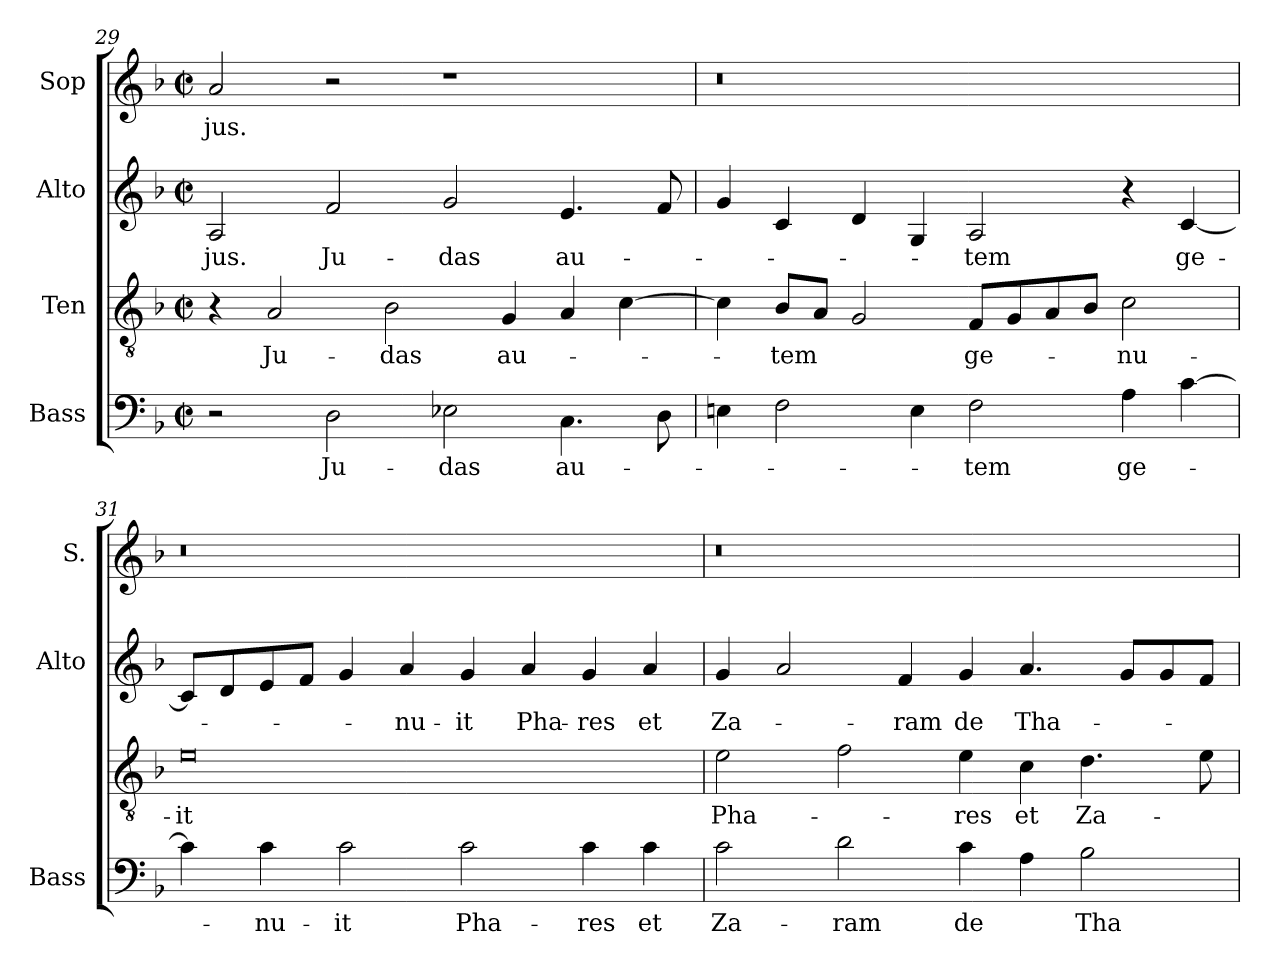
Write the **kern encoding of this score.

**kern	**text	**kern	**text	**kern	**text	**kern	**text
*part4	*part4	*part3	*part3	*part2	*part2	*part1	*part1
*staff4	*staff4	*staff3	*staff3	*staff2	*staff2	*staff1	*staff1
*I"Bass	*	*I"Ten	*	*I"Alto	*	*I"Sop	*
*I'Bass	*	*	*	*I'Alto	*	*I'S.	*
!!LO:PB:g=z
*clefF4	*	*clefGv2	*	*clefG2	*	*clefG2	*
*k[b-]	*	*k[b-]	*	*k[b-]	*	*k[b-]	*
*F:	*	*F:	*	*F:	*	*F:	*
*M2/2	*	*M2/2	*	*M2/2	*	*M2/2	*
*met(c|)	*	*met(c|)	*	*met(c|)	*	*met(c|)	*
=29	=29	=29	=29	=29	=29	=29	=29
!	!	!	!	!	!LO:LY:b:cj	!	!LO:LY:b:cj
2r	.	4r	.	2A/	-jus.	2a/	-jus.
!	!	!	!LO:LY:b:cj	!	!	!	!
.	.	2A/	Ju-	.	.	.	.
!	!LO:LY:b:cj	!	!	!	!LO:LY:b:cj	!	!
2D\	Ju-	.	.	2f/	Ju-	2r	.
!	!	!	!LO:LY:b:cj	!	!	!	!
.	.	2B-\	-das	.	.	.	.
!	!LO:LY:b:cj	!	!	!	!LO:LY:b:cj	!	!
2E-X\	-das	.	.	2g/	-das	1r	.
!	!	!	!LO:LY:b:rj	!	!	!	!
.	.	4G/	au-	.	.	.	.
!	!LO:LY:b:cj	!	!	!	!LO:LY:b:cj	!	!
4.C\	au-	4A/	.	4.e/	au-	.	.
.	.	[>4c\	.	.	.	.	.
8D\	.	.	.	8f/	.	.	.
=30	=30	=30	=30	=30	=30	=30	=30
4En\	.	4c\]	.	4g/	.	0r	.
!	!	!	!LO:LY:b	!	!	!	!
2F\	.	8B-/L	-tem	4c/	.	.	.
.	.	8A/J	.	.	.	.	.
.	.	2G/	.	4d/	.	.	.
4E\	.	.	.	4G/	.	.	.
!	!LO:LY:b:cj	!	!LO:LY:b:cj	!	!LO:LY:b:cj	!	!
2F\	-tem	8F/L	ge-	2A/	-tem	.	.
.	.	8G/	.	.	.	.	.
.	.	8A/	.	.	.	.	.
.	.	8B-/J	.	.	.	.	.
!	!LO:LY:b:cj	!	!LO:LY:b:cj	!	!	!	!
4A\	ge-	2c\	-nu-	4r	.	.	.
!	!	!	!	!	!LO:LY:b:cj	!	!
[>4c\	.	.	.	[<4c/	ge-	.	.
=31	=31	=31	=31	=31	=31	=31	=31
!	!	!	!LO:LY:b:rj	!	!	!	!
4c\]	.	0e	-it	8c/L]	.	0r	.
.	.	.	.	8d/	.	.	.
!	!LO:LY:b:cj	!	!	!	!	!	!
4c\	-nu-	.	.	8e/	.	.	.
.	.	.	.	8f/J	.	.	.
!	!LO:LY:b:cj	!	!	!	!	!	!
2c\	-it	.	.	4g/	.	.	.
!	!	!	!	!	!LO:LY:b:cj	!	!
.	.	.	.	4a/	-nu-	.	.
!	!LO:LY:b:cj	!	!	!	!LO:LY:b:rj	!	!
2c\	Pha-	.	.	4g/	-it	.	.
!	!	!	!	!	!LO:LY:b:cj	!	!
.	.	.	.	4a/	Pha-	.	.
!	!LO:LY:b:cj	!	!	!	!LO:LY:b:rj	!	!
4c\	-res	.	.	4g/	-res	.	.
!	!LO:LY:b:cj	!	!	!	!LO:LY:b:cj	!	!
4c\	et	.	.	4a/	et	.	.
=32	=32	=32	=32	=32	=32	=32	=32
!	!LO:LY:b:cj	!	!LO:LY:b	!	!LO:LY:b:cj	!	!
2c\	Za-	2e\	Pha-	4g/	Za-	0r	.
.	.	.	.	2a/	.	.	.
!	!LO:LY:b:cj	!	!	!	!	!	!
2d\	-ram	2f\	.	.	.	.	.
!	!	!	!	!	!LO:LY:b:cj	!	!
.	.	.	.	4f/	-ram	.	.
!	!LO:LY:b:cj	!	!LO:LY:b:cj	!	!LO:LY:b:cj	!	!
4c\	de	4e\	-res	4g/	de	.	.
!	!	!	!LO:LY:b:cj	!	!LO:LY:b	!	!
4A\	.	4c\	et	4.a/	Tha-	.	.
!	!LO:LY:b:cj	!	!LO:LY:b:cj	!	!	!	!
2B-\	Tha-	4.d\	Za-	.	.	.	.
.	.	.	.	8g/L	.	.	.
.	.	.	.	8g/	.	.	.
.	.	8e\	.	8f/J	.	.	.
=	=	=	=	=	=	=	=
*-	*-	*-	*-	*-	*-	*-	*-
